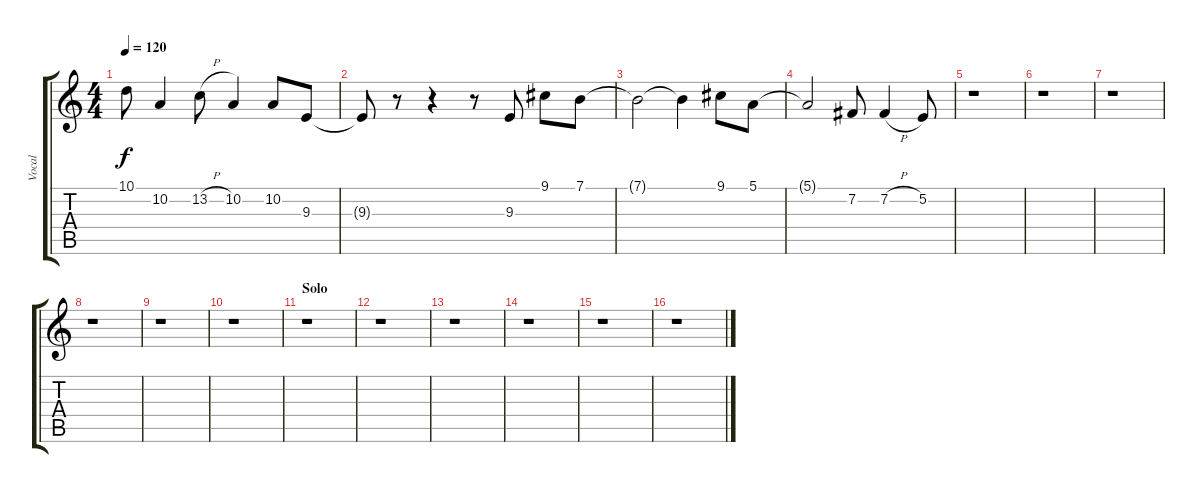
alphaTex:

\track ("Vocal" "Vocal") {instrument lead6voice}
\staff {score tabs}
\tuning (E4 B3 G3 D3 A2 E2) {hide}
\ts (4 4)
\tempo 120
\clef g2
\ks c
10.1{t}.8{dy f} 10.2.4 13.2{h}.8 10.2.4 10.2.8 9.3.8 |
9.3{t}.8 r.8 r.4 r.8 9.3.8 9.1.8 7.1.8 |
7.1{t}.2 7.1{t}.4 9.1.8 5.1.8 |
5.1{t}.2 7.2.8 7.2{h}.4 5.2.8 |
r.1 |
r.1 |
r.1 |
r.1 |
r.1 |
r.1 |
\section ("" "Solo")
r.1 |
r.1 |
r.1 |
r.1 |
r.1 |
r.1
